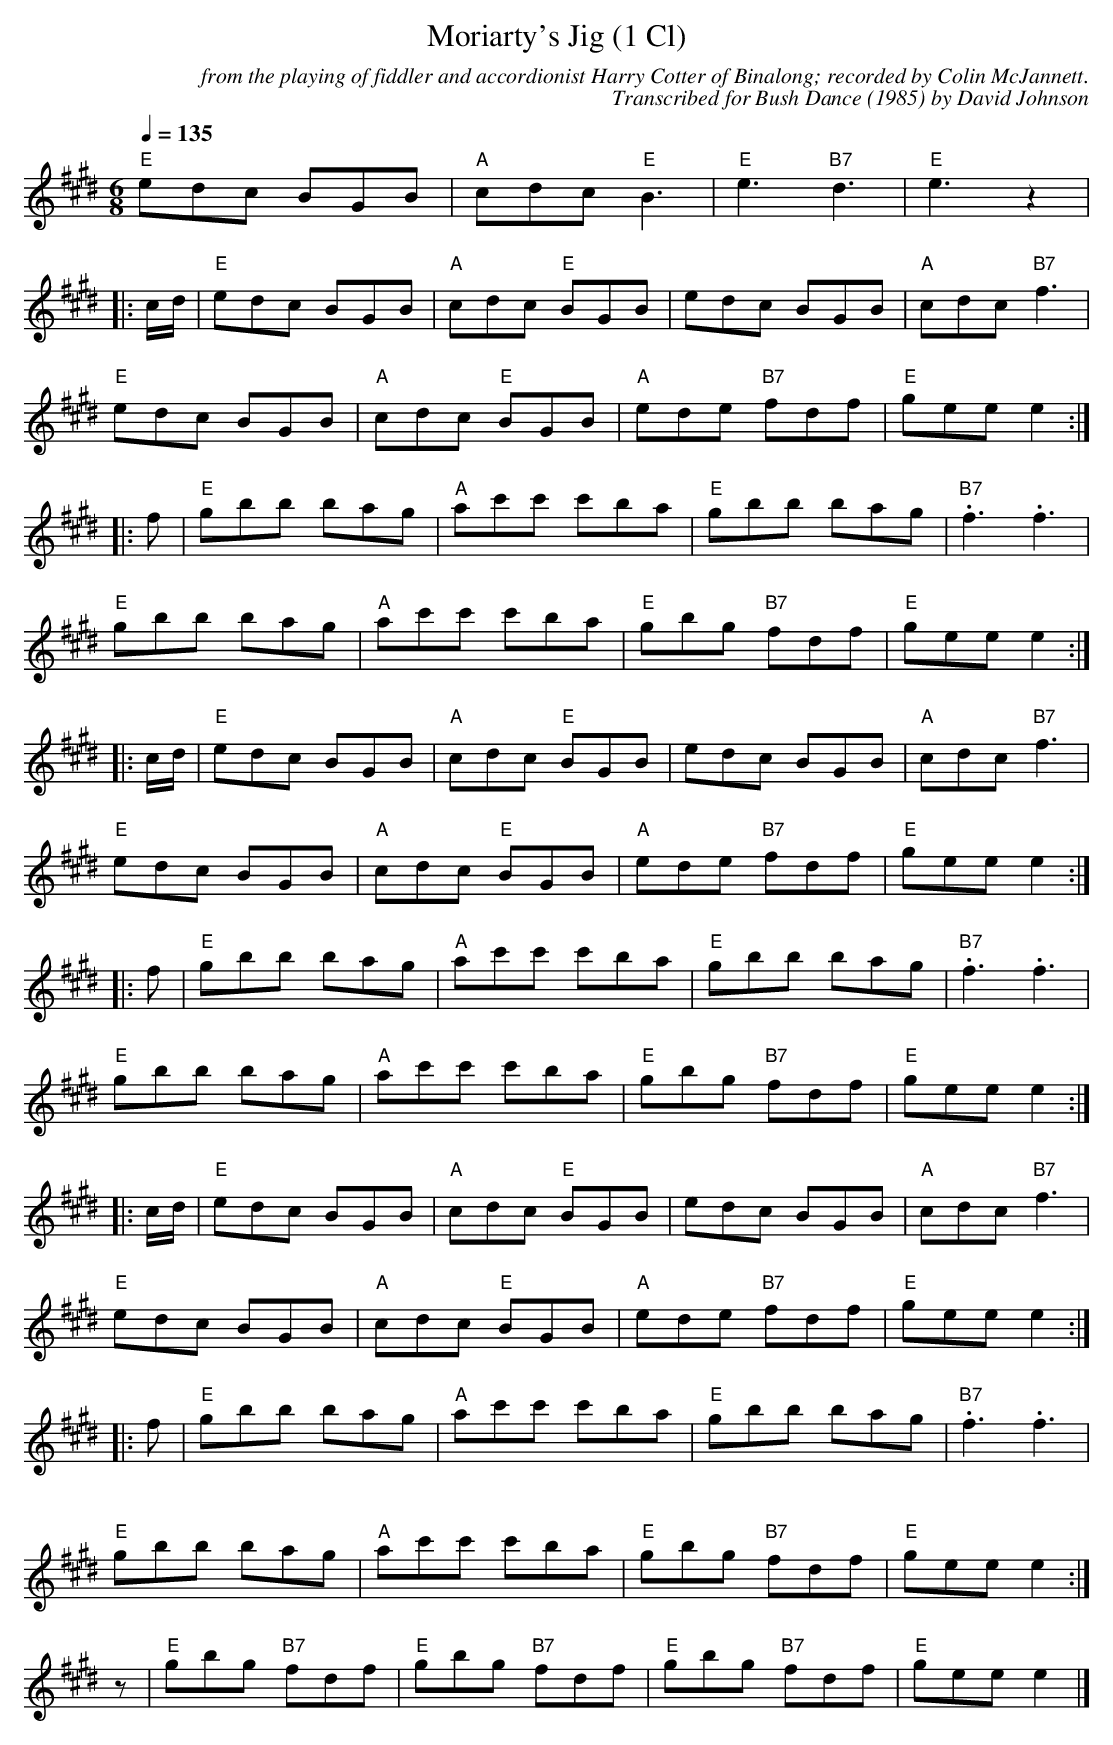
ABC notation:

X:1
T:Moriarty's Jig (1 Cl)
C:from the playing of fiddler and accordionist Harry Cotter of Binalong; recorded by Colin McJannett.
C:Transcribed for Bush Dance (1985) by David Johnson
M:6/8
L:1/8
Q:1/4=135
K:Emaj
"E"edc BGB|"A"cdc "E"B3|"E"e3 "B7"d3|"E"e3z2|
|:c/2d/2|"E"edc BGB|"A"cdc "E"BGB|edc BGB|"A"cdc "B7"f3|
"E"edc BGB|"A"cdc "E"BGB|"A"ede "B7"fdf|"E"gee e2:|
|:f|"E"gbb bag|"A"ac'c' c'ba|"E"gbb bag|"B7".f3 .f3|
"E"gbb bag|"A"ac'c' c'ba|"E"gbg "B7"fdf|"E"gee e2:|
|:c/2d/2|"E"edc BGB|"A"cdc "E"BGB|edc BGB|"A"cdc "B7"f3|
"E"edc BGB|"A"cdc "E"BGB|"A"ede "B7"fdf|"E"gee e2:|
|:f|"E"gbb bag|"A"ac'c' c'ba|"E"gbb bag|"B7".f3 .f3|
"E"gbb bag|"A"ac'c' c'ba|"E"gbg "B7"fdf|"E"gee e2:|
|:c/2d/2|"E"edc BGB|"A"cdc "E"BGB|edc BGB|"A"cdc "B7"f3|
"E"edc BGB|"A"cdc "E"BGB|"A"ede "B7"fdf|"E"gee e2:|
|:f|"E"gbb bag|"A"ac'c' c'ba|"E"gbb bag|"B7".f3 .f3|
"E"gbb bag|"A"ac'c' c'ba|"E"gbg "B7"fdf|"E"gee e2:|
z|"E"gbg "B7"fdf|"E"gbg "B7"fdf|"E"gbg "B7"fdf|"E"gee e2|]
